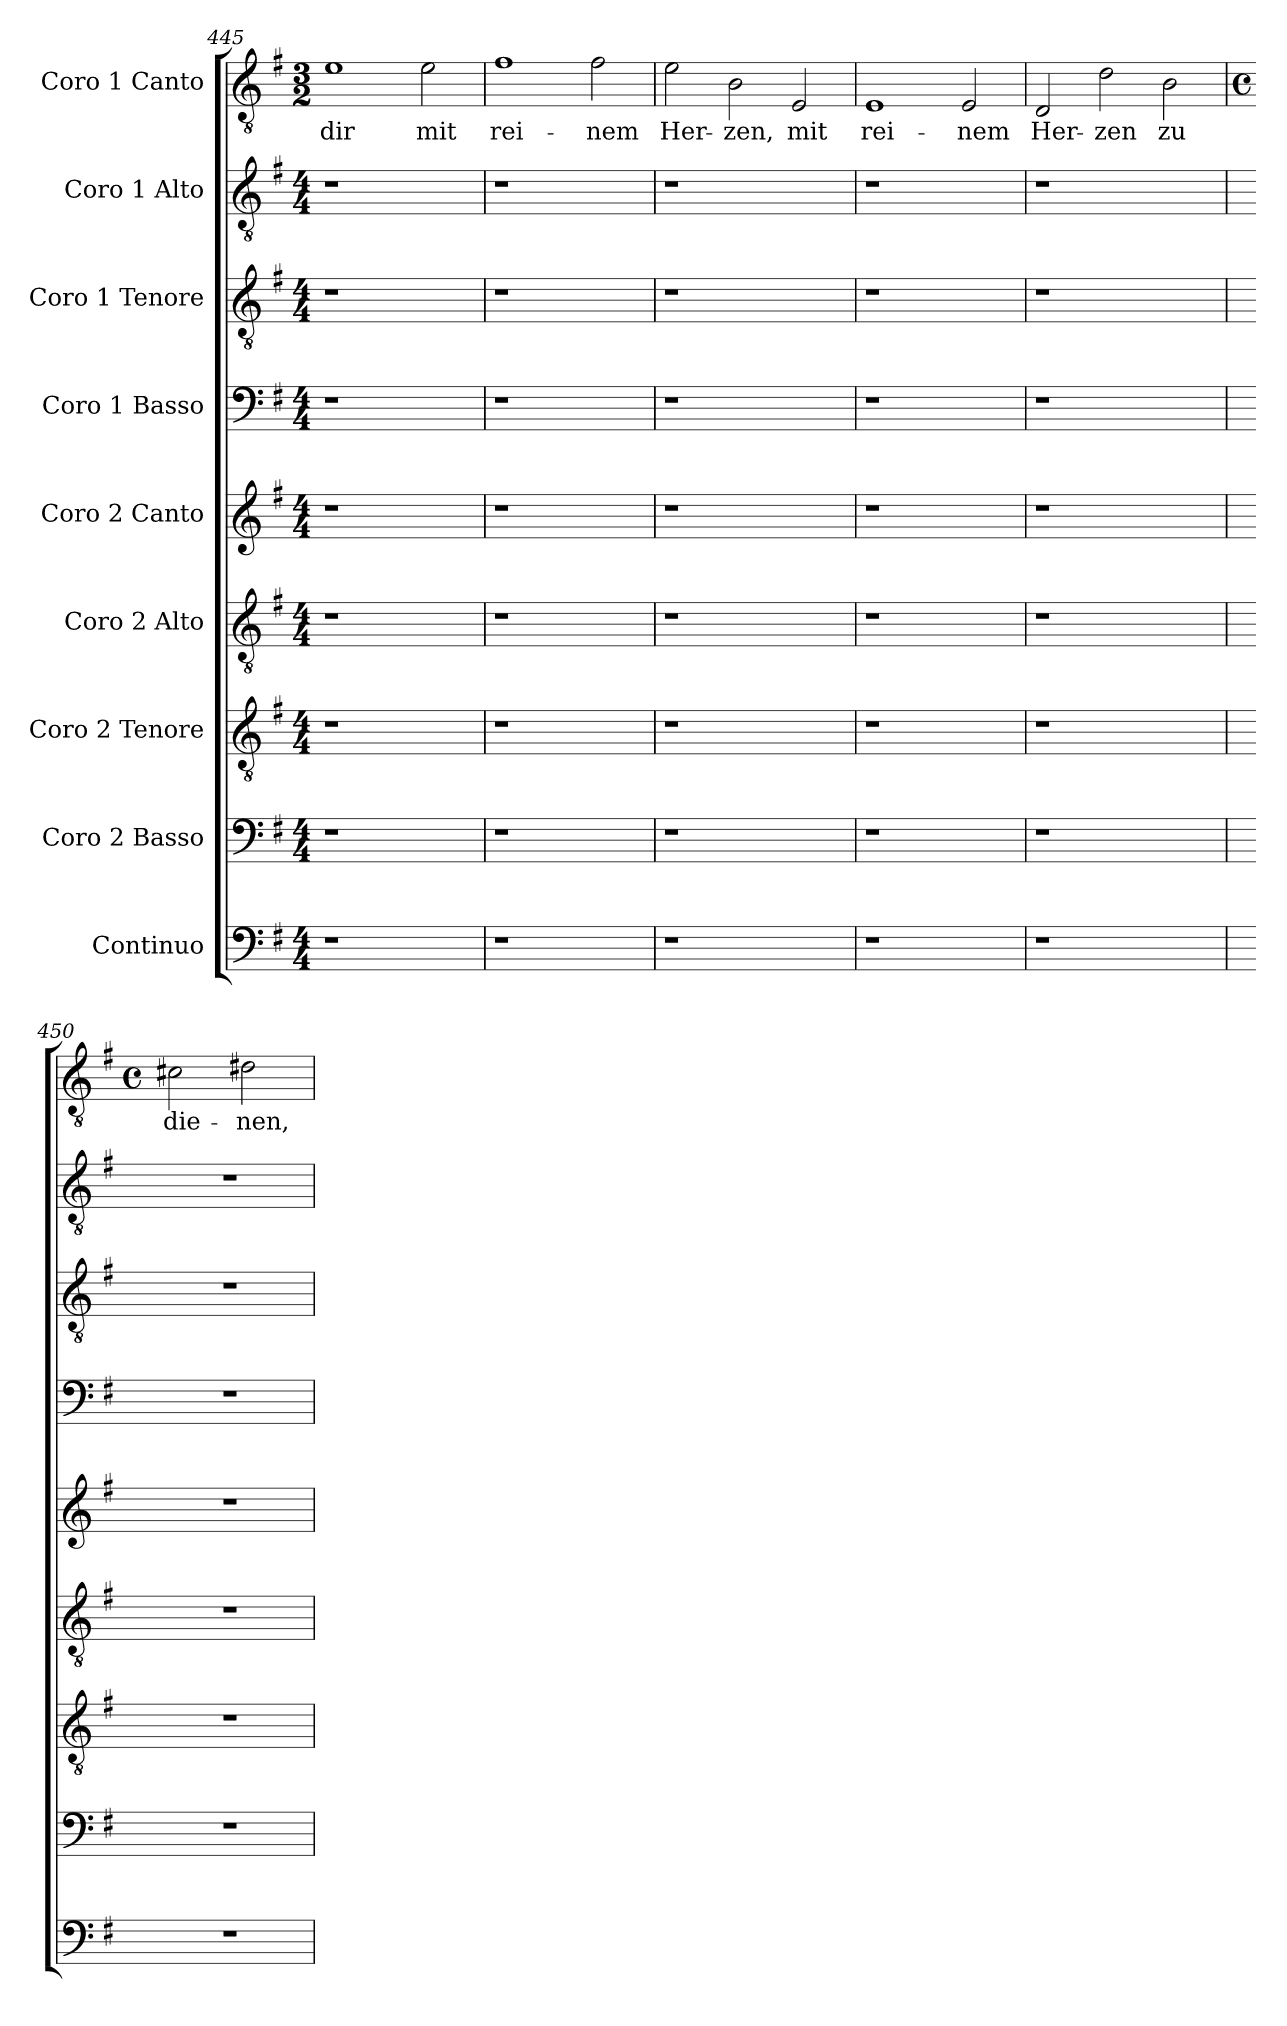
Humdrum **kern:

**kern	**kern	**kern	**kern	**kern	**kern	**kern	**kern	**kern	**text
*part9	*part8	*part7	*part6	*part5	*part4	*part3	*part2	*part1	*part1
*staff9	*staff8	*staff7	*staff6	*staff5	*staff4	*staff3	*staff2	*staff1	*staff1
*I"Continuo	*I"Coro 2  Basso	*I"Coro 2  Tenore	*I"Coro 2  Alto	*I"Coro 2  Canto	*I"Coro 1  Basso	*I"Coro 1  Tenore	*I"Coro 1  Alto	*I"Coro 1  Canto	*
*clefF4	*clefF4	*clefGv2	*clefGv2	*clefG2	*clefF4	*clefGv2	*clefGv2	*clefGv2	*
*k[f#]	*k[f#]	*k[f#]	*k[f#]	*k[f#]	*k[f#]	*k[f#]	*k[f#]	*k[f#]	*
*G:	*G:	*G:	*G:	*G:	*G:	*G:	*G:	*G:	*
*M4/4	*M4/4	*M4/4	*M4/4	*M4/4	*M4/4	*M4/4	*M4/4	*M3/2	*
=445	=445	=445	=445	=445	=445	=445	=445	=445	=445
!	!	!	!	!	!	!	!	!	!LO:LY:b:cj
1r	1r	1r	1r	1r	1r	1r	1r	1e	dir
!	!	!	!	!	!	!	!	!	!LO:LY:b:cj
2ryy	2ryy	2ryy	2ryy	2ryy	2ryy	2ryy	2ryy	2e\	mit
!!LO:LB:g=z
=446	=446	=446	=446	=446	=446	=446	=446	=446	=446
!	!	!	!	!	!	!	!	!	!LO:LY:b:cj
1r	1r	1r	1r	1r	1r	1r	1r	1f#	rei-
!	!	!	!	!	!	!	!	!	!LO:LY:b:cj
2ryy	2ryy	2ryy	2ryy	2ryy	2ryy	2ryy	2ryy	2f#\	-nem
=447	=447	=447	=447	=447	=447	=447	=447	=447	=447
!	!	!	!	!	!	!	!	!	!LO:LY:b:cj
1r	1r	1r	1r	1r	1r	1r	1r	2e\	Her-
!	!	!	!	!	!	!	!	!	!LO:LY:b:cj
.	.	.	.	.	.	.	.	2B\	-zen,
!	!	!	!	!	!	!	!	!	!LO:LY:b:cj
2ryy	2ryy	2ryy	2ryy	2ryy	2ryy	2ryy	2ryy	2E/	mit
=448	=448	=448	=448	=448	=448	=448	=448	=448	=448
!	!	!	!	!	!	!	!	!	!LO:LY:b:cj
1r	1r	1r	1r	1r	1r	1r	1r	1E	rei-
!	!	!	!	!	!	!	!	!	!LO:LY:b:cj
2ryy	2ryy	2ryy	2ryy	2ryy	2ryy	2ryy	2ryy	2E/	-nem
=449	=449	=449	=449	=449	=449	=449	=449	=449	=449
!	!	!	!	!	!	!	!	!	!LO:LY:b:cj
1r	1r	1r	1r	1r	1r	1r	1r	2D/	Her-
!	!	!	!	!	!	!	!	!	!LO:LY:b:cj
.	.	.	.	.	.	.	.	2d\	-zen
!	!	!	!	!	!	!	!	!	!LO:LY:b:cj
2ryy	2ryy	2ryy	2ryy	2ryy	2ryy	2ryy	2ryy	2B\	zu
=450	=450	=450	=450	=450	=450	=450	=450	=450	=450
*	*	*	*	*	*	*	*	*M4/4	*
*	*	*	*	*	*	*	*	*met(c)	*
!	!	!	!	!	!	!	!	!	!LO:LY:b:cj
1r	1r	1r	1r	1r	1r	1r	1r	2c#X\	die-
!	!	!	!	!	!	!	!	!	!LO:LY:b:cj
.	.	.	.	.	.	.	.	2d#X\	-nen,
=	=	=	=	=	=	=	=	=	=
*-	*-	*-	*-	*-	*-	*-	*-	*-	*-
